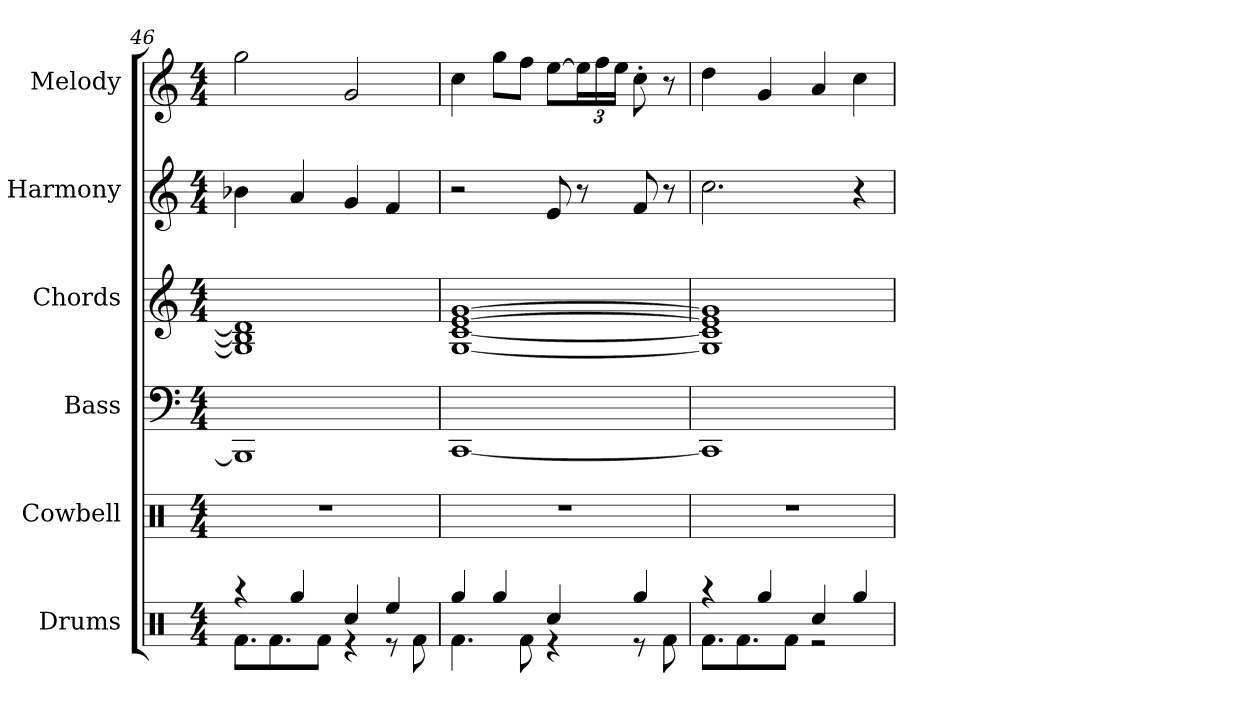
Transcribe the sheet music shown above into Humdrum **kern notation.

**kern	**kern	**kern	**kern	**kern	**kern
*part6	*part5	*part4	*part3	*part2	*part1
*staff6	*staff5	*staff4	*staff3	*staff2	*staff1
*I"Drums	*I"Cowbell	*I"Bass	*I"Chords	*I"Harmony	*I"Melody
*I'Drums	*I'Cwb.	*I'Bass	*I'Chords	*I'Harmony	*I'Melody
*clefX	*clefX	*clefF4	*clefG2	*clefG2	*clefG2
*k[]	*k[]	*k[]	*k[]	*k[]	*k[]
*M4/4	*M4/4	*M4/4	*M4/4	*M4/4	*M4/4
=46	=46	=46	=46	=46	=46
*^	*	*	*	*	*
4r	8.Rf\L	1r	1BBB-]	1G] 1B-] 1d]	4b-X\	2gg\
.	8.Rf\	.	.	.	.	.
4Rgg/	.	.	.	.	4a/	.
.	8Rf\J	.	.	.	.	.
4Rcc/	4r	.	.	.	4g/	2g/
4Ree/	8r	.	.	.	4f/	.
.	8Rf\	.	.	.	.	.
!!LO:LB:g=z
=47	=47	=47	=47	=47	=47	=47
4Rgg/	4.Rf\	1r	[1CC	[1G [1c [1e [1g	2r	4cc\
4Rgg/	.	.	.	.	.	8gg\L
.	8Rf\	.	.	.	.	8ff\J
4Rcc/	4r	.	.	.	8e/	[8ee\L
*	*	*	*	*	*	*Xbrackettup
.	.	.	.	.	8r	24ee\L]
.	.	.	.	.	.	24ff\
.	.	.	.	.	.	24ee\JJ
4Rgg/	8r	.	.	.	8f/	8cc'\
.	8Rf\	.	.	.	8r	8r
=48	=48	=48	=48	=48	=48	=48
4r	8.Rf\L	1r	1CC]	1G] 1c] 1e] 1g]	2.cc\	4dd\
.	8.Rf\	.	.	.	.	.
4Rgg/	.	.	.	.	.	4g/
.	8Rf\J	.	.	.	.	.
4Rcc/	2r	.	.	.	.	4a/
4Rgg/	.	.	.	.	4r	4cc\
*v	*v	*	*	*	*	*
=	=	=	=	=	=
*-	*-	*-	*-	*-	*-
